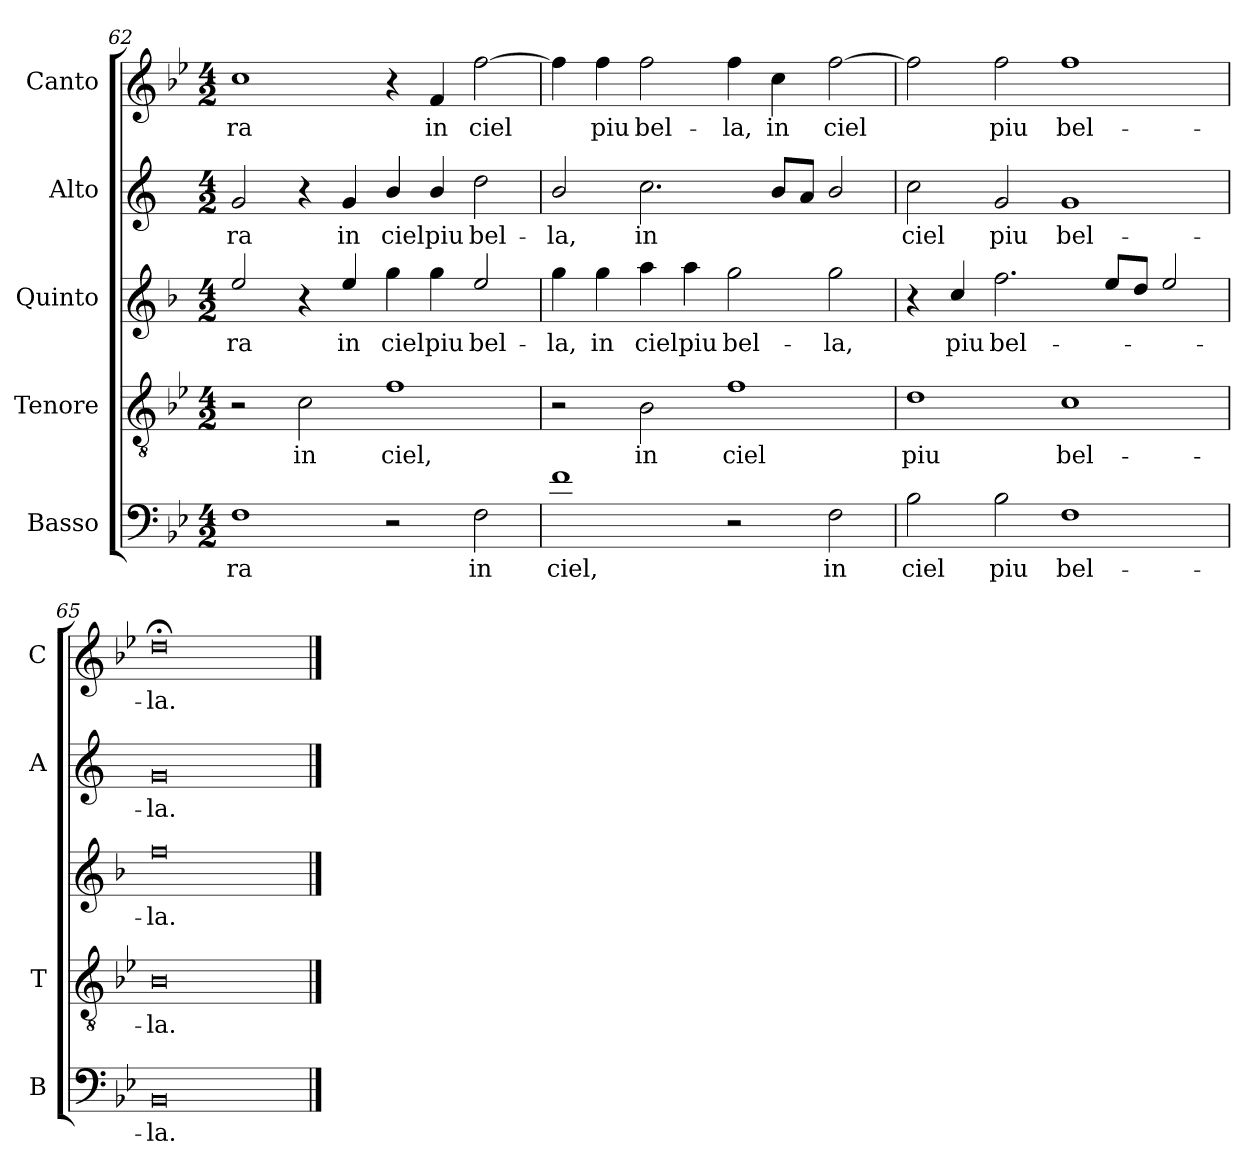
**kern	**text	**kern	**text	**kern	**text	**kern	**text	**kern	**text
*part5	*part5	*part4	*part4	*part3	*part3	*part2	*part2	*part1	*part1
*staff5	*staff5	*staff4	*staff4	*staff3	*staff3	*staff2	*staff2	*staff1	*staff1
*I"Basso	*	*I"Tenore	*	*I"Quinto	*	*I"Alto	*	*I"Canto	*
*I'B	*	*I'T	*	*	*	*I'A	*	*I'C	*
!!LO:PB:g=z
*clefF4	*	*clefGv2	*	*clefG2	*	*clefG2	*	*clefG2	*
*	*	*	*	*ITrd4c7	*	*ITrd1c2	*	*	*
*k[b-e-]	*	*k[b-e-]	*	*k[b-e-]	*	*k[b-e-]	*	*k[b-e-]	*
*B-:	*	*B-:	*	*B-:	*	*B-:	*	*B-:	*
*M4/2	*	*M4/2	*	*M4/2	*	*M4/2	*	*M4/2	*
=62	=62	=62	=62	=62	=62	=62	=62	=62	=62
!	!LO:LY:b	!	!	!	!LO:LY:b	!	!LO:LY:b	!	!LO:LY:b
1F	-ra	2r	.	2a/	-ra	2f/	-ra	1cc	-ra
!	!	!	!LO:LY:b	!	!	!	!	!	!
.	.	2c\	in	4r	.	4r	.	.	.
!	!	!	!	!	!LO:LY:b	!	!LO:LY:b	!	!
.	.	.	.	4a/	in	4f/	in	.	.
!	!	!	!LO:LY:b	!	!LO:LY:b	!	!LO:LY:b	!	!
2r	.	1f	ciel,	4cc\	ciel	4a/	ciel	4r	.
!	!	!	!	!	!LO:LY:b	!	!LO:LY:b	!	!LO:LY:b
.	.	.	.	4cc\	piu	4a/	piu	4f/	in
!	!LO:LY:b	!	!	!	!LO:LY:b	!	!LO:LY:b	!	!LO:LY:b
2F\	in	.	.	2a/	bel-	2cc\	bel-	[2ff\	ciel
=63	=63	=63	=63	=63	=63	=63	=63	=63	=63
!	!LO:LY:b	!	!	!	!LO:LY:b	!	!LO:LY:b	!	!
1f	ciel,	2r	.	4cc\	-la,	2a/	-la,	4ff\]	.
!	!	!	!	!	!LO:LY:b	!	!	!	!LO:LY:b
.	.	.	.	4cc\	in	.	.	4ff\	piu
!	!	!	!LO:LY:b	!	!LO:LY:b	!	!LO:LY:b	!	!LO:LY:b
.	.	2B-\	in	4dd\	ciel	2.b-\	in	2ff\	bel-
!	!	!	!	!	!LO:LY:b	!	!	!	!
.	.	.	.	4dd\	piu	.	.	.	.
!	!	!	!LO:LY:b	!	!LO:LY:b	!	!	!	!LO:LY:b
2r	.	1f	ciel	2cc\	bel-	.	.	4ff\	-la,
!	!	!	!	!	!	!	!	!	!LO:LY:b
.	.	.	.	.	.	8a/L	.	4cc\	in
.	.	.	.	.	.	8g/J	.	.	.
!	!LO:LY:b	!	!	!	!LO:LY:b	!	!	!	!LO:LY:b
2F\	in	.	.	2cc\	-la,	2a/	.	[2ff\	ciel
=64	=64	=64	=64	=64	=64	=64	=64	=64	=64
!	!LO:LY:b	!	!LO:LY:b	!	!	!	!LO:LY:b	!	!
2B-\	ciel	1d	piu	4r	.	2b-\	ciel	2ff\]	.
!	!	!	!	!	!LO:LY:b	!	!	!	!
.	.	.	.	4f/	piu	.	.	.	.
!	!LO:LY:b	!	!	!	!LO:LY:b	!	!LO:LY:b	!	!LO:LY:b
2B-\	piu	.	.	2.b-\	bel-	2f/	piu	2ff\	piu
!	!LO:LY:b	!	!LO:LY:b	!	!	!	!LO:LY:b	!	!LO:LY:b
1F	bel-	1c	bel-	.	.	1f	bel-	1ff	bel-
.	.	.	.	8a/L	.	.	.	.	.
.	.	.	.	8g/J	.	.	.	.	.
.	.	.	.	2a/	.	.	.	.	.
=65	=65	=65	=65	=65	=65	=65	=65	=65	=65
!	!LO:LY:b	!	!LO:LY:b	!	!LO:LY:b	!	!LO:LY:b	!	!LO:LY:b
0BB-	-la.	0B-	-la.	0b-	-la.	0f	-la.	0dd;<	-la.
==	==	==	==	==	==	==	==	==	==
*-	*-	*-	*-	*-	*-	*-	*-	*-	*-
